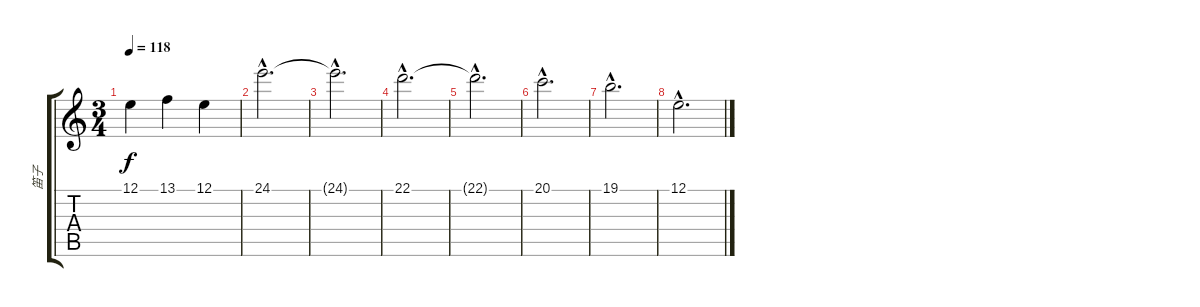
\track ("笛子" "笛子") {instrument flute}
\staff {score tabs}
\tuning (E4 B3 G3 D3 A2 E2) {hide}
\ts (3 4)
\tempo 118
\clef g2
\ks c
12.1.4{dy f} 13.1.4 12.1.4 |
24.1{hac}.2{d} |
24.1{hac t}.2{d} |
22.1{hac}.2{d} |
22.1{hac t}.2{d} |
20.1{hac}.2{d} |
19.1{hac}.2{d} |
12.1{hac}.2{d}
